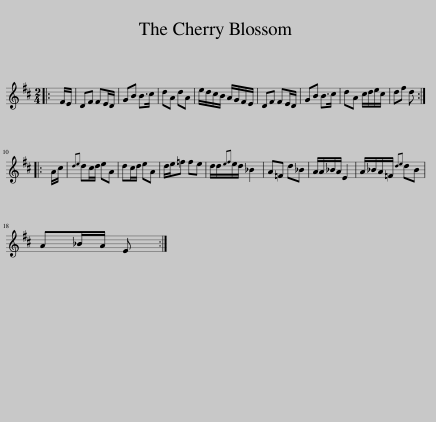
X:1
L:1/8
M:2/4
I:linebreak $
K:D
V:1 treble
V:1
|: F/E/ | DF FE/D/ | GB B>c | dA dA | e/d/c/B/ A/G/F/E/ | %5
 DF FE/D/ | GB B>c | dA c/d/e/c/ | df d ::$ A/c/ | %10
{de} dc/d/ eA | dc/d/ eA | d/e/=f fe | d/d/{ef}e/d/ _B2 | A=F d_B | %15
 A/A/_B/A/ E2 | A/_B/A/=F/{de} dB |$ A_B/A/ E :| %18
